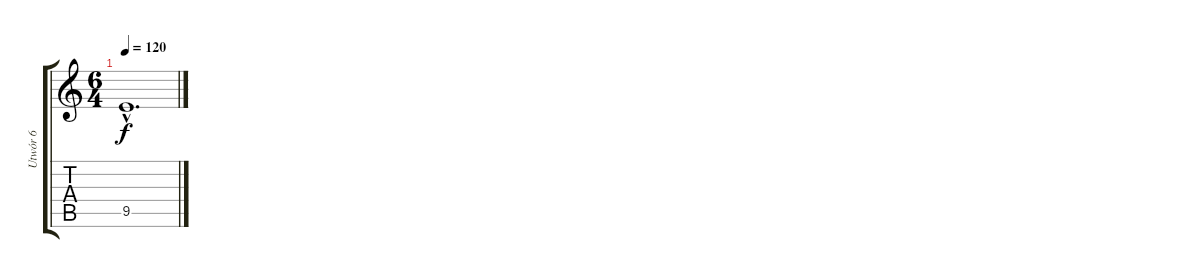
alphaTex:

\track ("Utwór 6" "Utwór 6") {instrument overdrivenguitar}
\staff {score tabs}
\tuning (D4 A3 F3 C3 G2 D2) {hide}
\ts (6 4)
\tempo 120
\clef g2
\ks c
9.5{hac t}.1{d dy f}
